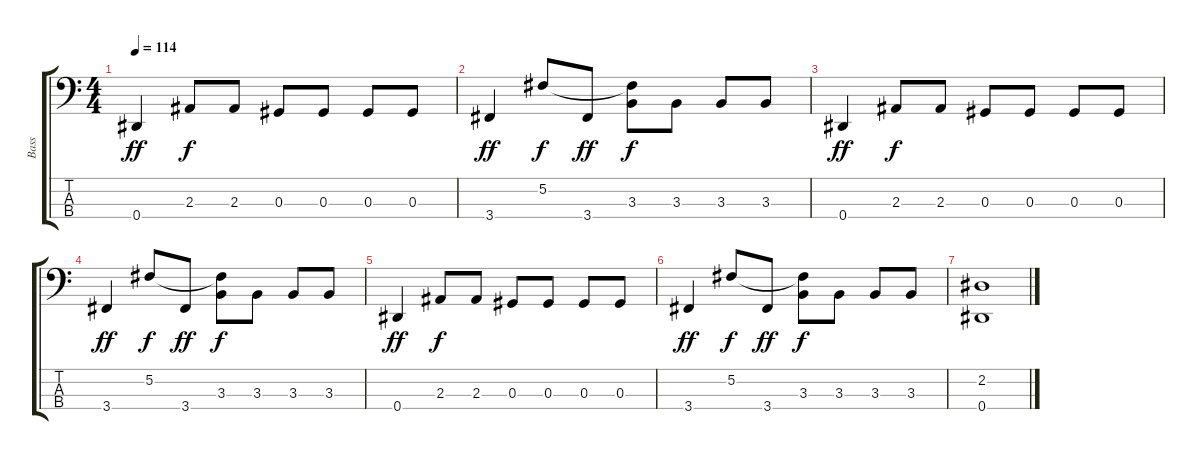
\track ("Bass" "Bass") {instrument electricbassfinger}
\staff {score tabs}
\tuning (Gb2 Db2 Ab1 Eb1) {hide}
\ts (4 4)
\tempo 114
\clef f4
\ks c
0.4.4{dy ff} 2.3.8{dy f} 2.3.8 0.3.8 0.3.8 0.3.8 0.3.8 |
3.4.4{dy ff} 5.2.8{dy f} 3.4.8{dy ff} (5.2{t} 3.3).8{dy f} 3.3.8 3.3.8 3.3.8 |
0.4.4{dy ff} 2.3.8{dy f} 2.3.8 0.3.8 0.3.8 0.3.8 0.3.8 |
3.4.4{dy ff} 5.2.8{dy f} 3.4.8{dy ff} (5.2{t} 3.3).8{dy f} 3.3.8 3.3.8 3.3.8 |
0.4.4{dy ff} 2.3.8{dy f} 2.3.8 0.3.8 0.3.8 0.3.8 0.3.8 |
3.4.4{dy ff} 5.2.8{dy f} 3.4.8{dy ff} (5.2{t} 3.3).8{dy f} 3.3.8 3.3.8 3.3.8 |
(2.2 0.4).1
